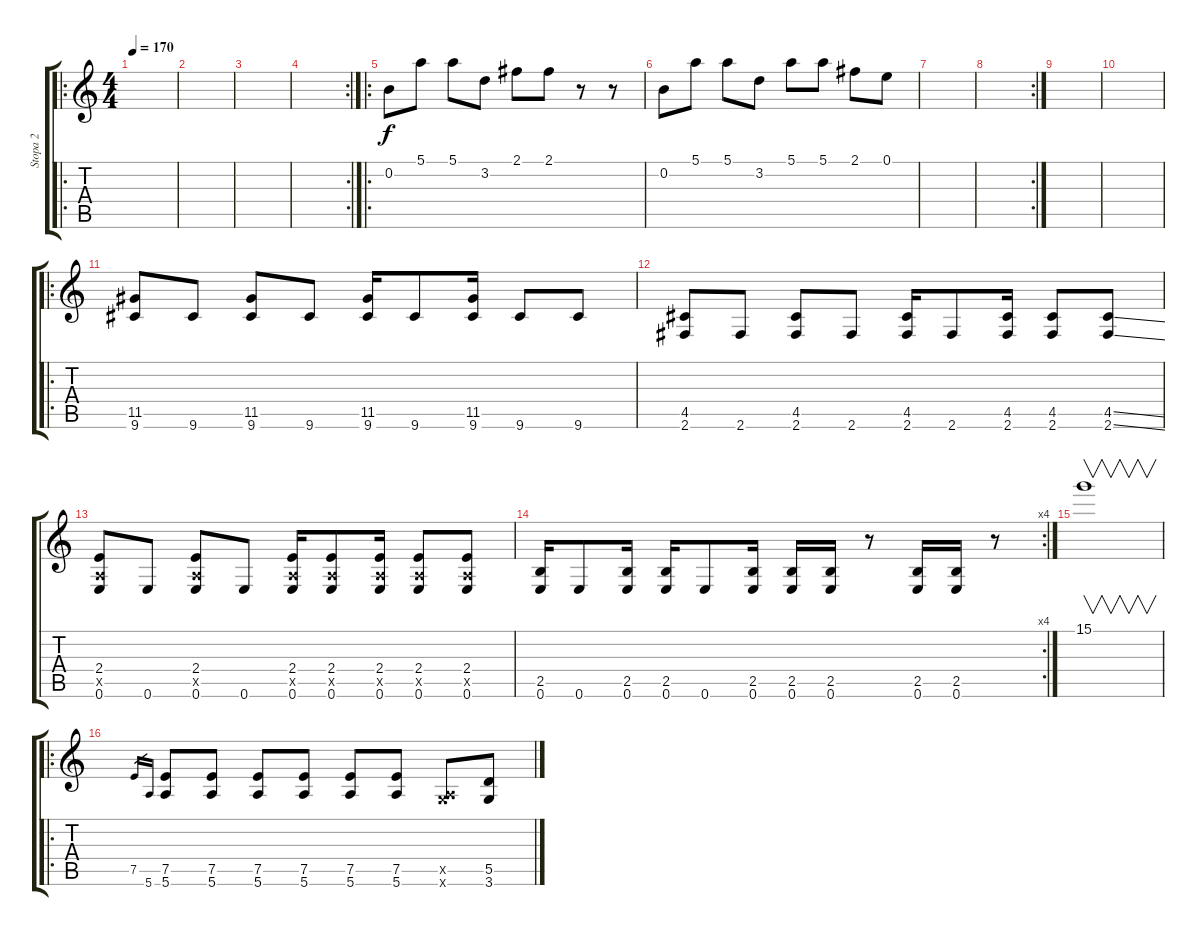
\track ("Stopa 2" "Stopa 2") {instrument electricguitarclean}
\staff {score tabs}
\tuning (E4 B3 G3 D3 A2 E2) {hide}
\ro
\ts (4 4)
\tempo 170
\clef g2
\ks c
|
|
|
\rc 2
|
\ro
0.2.8 5.1.8 5.1.8 3.2.8 2.1.8 2.1.8 r.8 r.8 |
0.2.8 5.1.8 5.1.8 3.2.8 5.1.8 5.1.8 2.1.8 0.1.8 |
|
\rc 2
|
|
|
\ro
(11.5 9.6).8{instrument distortionguitar} 9.6.8 (11.5 9.6).8 9.6.8 (11.5 9.6).16 9.6.8 (11.5 9.6).16 9.6.8 9.6.8 |
(4.5 2.6).8 2.6.8 (4.5 2.6).8 2.6.8 (4.5 2.6).16 2.6.8 (4.5 2.6).16 (4.5 2.6).8 (4.5{ss} 2.6{ss}).8 |
(2.4 0.5{x} 0.6).8 0.6.8 (2.4 0.5{x} 0.6).8 0.6.8 (2.4 0.5{x} 0.6).16 (2.4 0.5{x} 0.6).8 (2.4 0.5{x} 0.6).16 (2.4 0.5{x} 0.6).8 (2.4 0.5{x} 0.6).8 |
\rc 4
(2.5 0.6).16 0.6.8 (2.5 0.6).16 (2.5 0.6).16 0.6.8 (2.5 0.6).16 (2.5 0.6).16 (2.5 0.6).16 r.8 (2.5 0.6).16 (2.5 0.6).16 r.8 |
15.1.1{v instrument distortionguitar} |
\ro
7.5.16{gr} 5.6.16{gr} (7.5 5.6).8{instrument distortionguitar} (7.5 5.6).8 (7.5 5.6).8 (7.5 5.6).8 (7.5 5.6).8 (7.5 5.6).8 (0.5{x} 3.6{x}).8 (5.5 3.6).8
